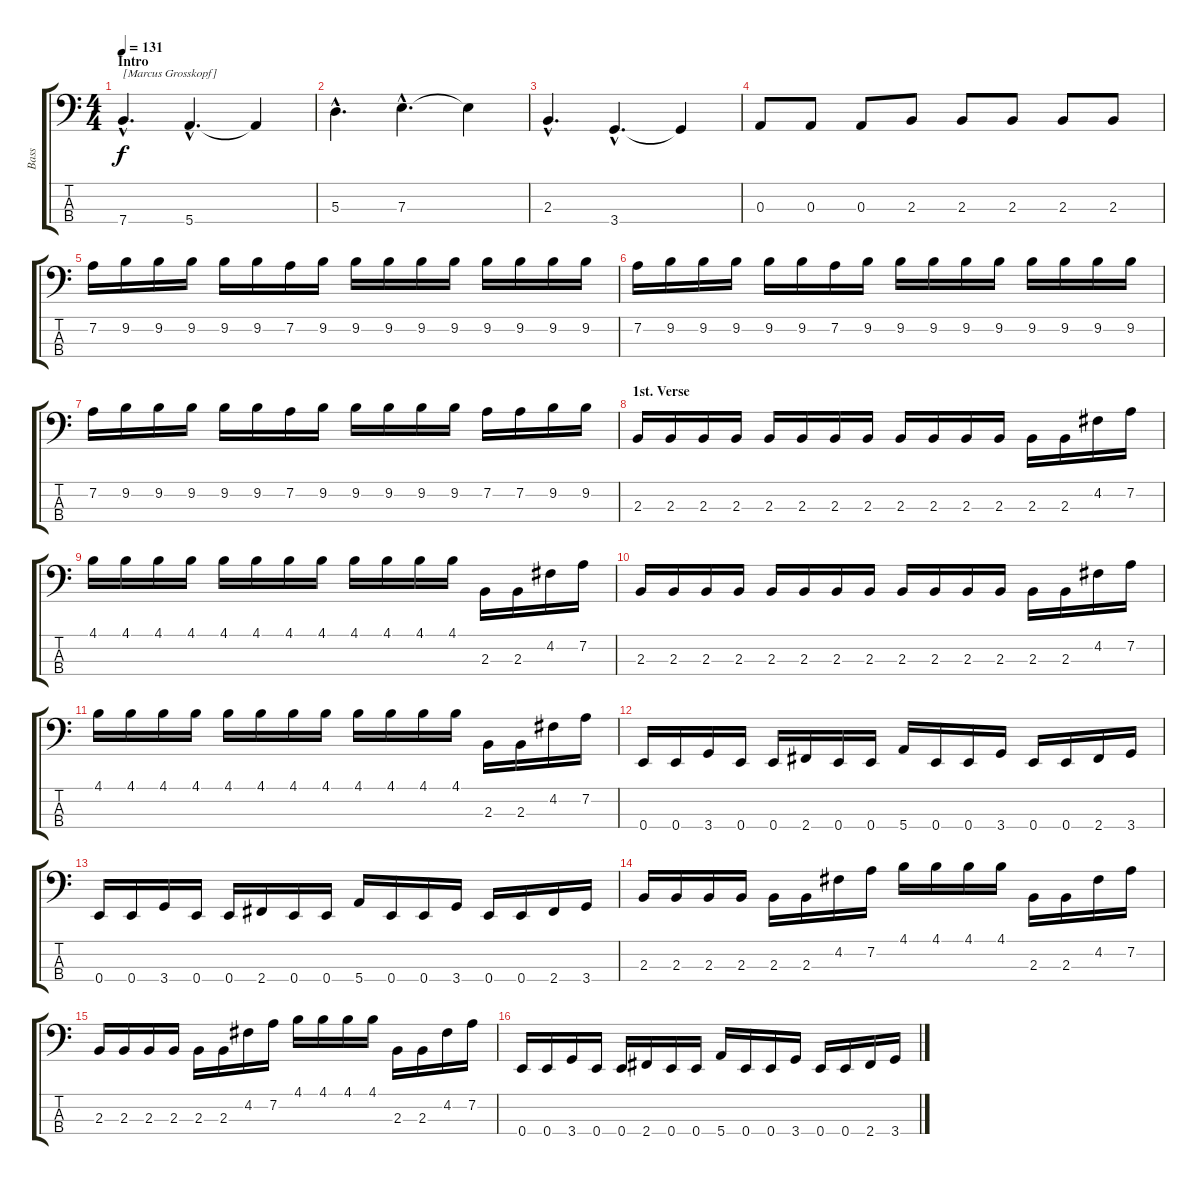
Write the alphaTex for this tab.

\track ("Bass" "Bass") {instrument electricbassfinger}
\staff {score tabs}
\tuning (G2 D2 A1 E1) {hide}
\ts (4 4)
\section ("" "Intro")
\tempo 131
\clef f4
\ks c
7.4{hac}.4{d txt "[Marcus Grosskopf]" dy f instrument electricbassfinger} 5.4{hac}.4{d} 5.4{t}.4 |
5.3{hac}.4{d} 7.3{hac}.4{d} 7.3{t}.4 |
2.3{hac}.4{d} 3.4{hac}.4{d} 3.4{t}.4 |
0.3.8 0.3.8 0.3.8 2.3.8 2.3.8 2.3.8 2.3.8 2.3.8 |
7.2.16 9.2.16 9.2.16 9.2.16 9.2.16 9.2.16 7.2.16 9.2.16 9.2.16 9.2.16 9.2.16 9.2.16 9.2.16 9.2.16 9.2.16 9.2.16 |
7.2.16 9.2.16 9.2.16 9.2.16 9.2.16 9.2.16 7.2.16 9.2.16 9.2.16 9.2.16 9.2.16 9.2.16 9.2.16 9.2.16 9.2.16 9.2.16 |
7.2.16 9.2.16 9.2.16 9.2.16 9.2.16 9.2.16 7.2.16 9.2.16 9.2.16 9.2.16 9.2.16 9.2.16 7.2.16 7.2.16 9.2.16 9.2.16 |
\section ("" "1st. Verse")
2.3.16 2.3.16 2.3.16 2.3.16 2.3.16 2.3.16 2.3.16 2.3.16 2.3.16 2.3.16 2.3.16 2.3.16 2.3.16 2.3.16 4.2.16 7.2.16 |
4.1.16 4.1.16 4.1.16 4.1.16 4.1.16 4.1.16 4.1.16 4.1.16 4.1.16 4.1.16 4.1.16 4.1.16 2.3.16 2.3.16 4.2.16 7.2.16 |
2.3.16 2.3.16 2.3.16 2.3.16 2.3.16 2.3.16 2.3.16 2.3.16 2.3.16 2.3.16 2.3.16 2.3.16 2.3.16 2.3.16 4.2.16 7.2.16 |
4.1.16 4.1.16 4.1.16 4.1.16 4.1.16 4.1.16 4.1.16 4.1.16 4.1.16 4.1.16 4.1.16 4.1.16 2.3.16 2.3.16 4.2.16 7.2.16 |
0.4.16 0.4.16 3.4.16 0.4.16 0.4.16 2.4.16 0.4.16 0.4.16 5.4.16 0.4.16 0.4.16 3.4.16 0.4.16 0.4.16 2.4.16 3.4.16 |
0.4.16 0.4.16 3.4.16 0.4.16 0.4.16 2.4.16 0.4.16 0.4.16 5.4.16 0.4.16 0.4.16 3.4.16 0.4.16 0.4.16 2.4.16 3.4.16 |
2.3.16 2.3.16 2.3.16 2.3.16 2.3.16 2.3.16 4.2.16 7.2.16 4.1.16 4.1.16 4.1.16 4.1.16 2.3.16 2.3.16 4.2.16 7.2.16 |
2.3.16 2.3.16 2.3.16 2.3.16 2.3.16 2.3.16 4.2.16 7.2.16 4.1.16 4.1.16 4.1.16 4.1.16 2.3.16 2.3.16 4.2.16 7.2.16 |
0.4.16 0.4.16 3.4.16 0.4.16 0.4.16 2.4.16 0.4.16 0.4.16 5.4.16 0.4.16 0.4.16 3.4.16 0.4.16 0.4.16 2.4.16 3.4.16
